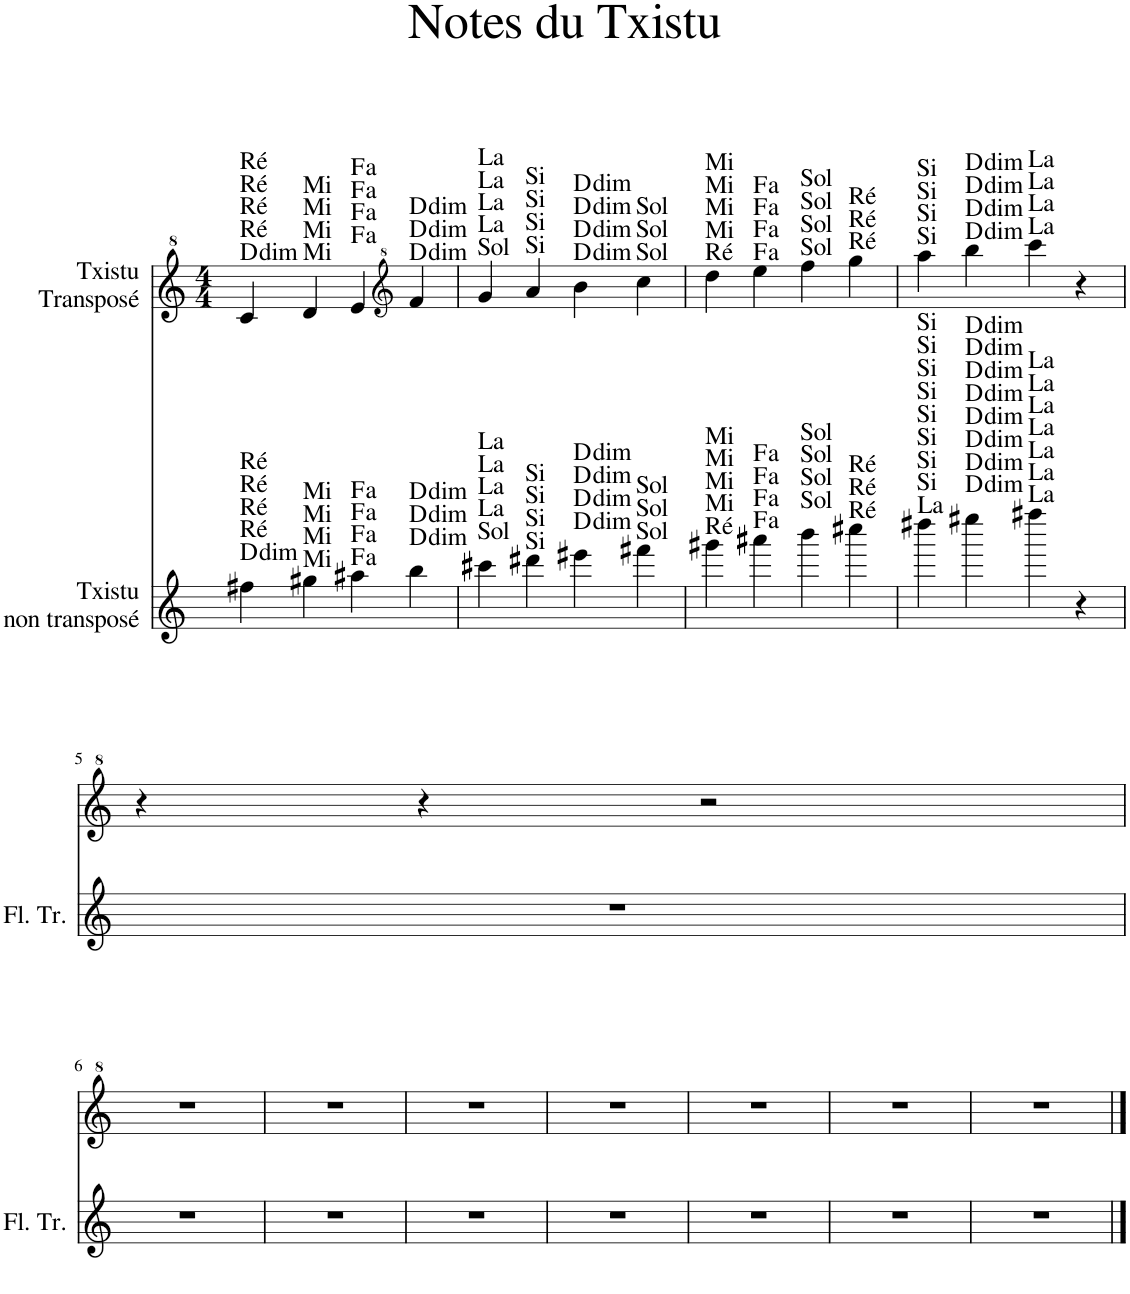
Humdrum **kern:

**kern	**harte	**kern	**harte
*part2	*part2	*part1	*part1
*staff2	*	*staff1	*
*I"Txistu non transposé	*	*I"Txistu Transposé	*
*clefG2	*	*clefG^2	*
*	*	*Trd-3c-6	*
*k[]	*	*k[]	*
*	*	*M4/4	*
=1	=1	=1	=1
!	!LO:H:n=1:kt=dim	!	!
!	!LO:H:n=2:kt=Ré	!	!
!	!LO:H:n=3:kt=Ré	!	!
!	!LO:H:n=4:kt=Ré	!	!
!	!LO:H:n=5:kt=Ré	!	!LO:H:n=1:kt=dim
!	!	!	!LO:H:n=2:kt=Ré
!	!	!	!LO:H:n=3:kt=Ré
!	!	!	!LO:H:n=4:kt=Ré
!	!	!	!LO:H:n=5:kt=Ré
4ff#X\	D:dim N N N N	4cc/	D:dim N N N N
!	!LO:H:n=1:kt=Mi	!	!
!	!LO:H:n=2:kt=Mi	!	!
!	!LO:H:n=3:kt=Mi	!	!
!	!LO:H:n=4:kt=Mi	!	!LO:H:n=1:kt=Mi
!	!	!	!LO:H:n=2:kt=Mi
!	!	!	!LO:H:n=3:kt=Mi
!	!	!	!LO:H:n=4:kt=Mi
4gg#X\	N N N N	4dd/	N N N N
!	!LO:H:n=1:kt=a	!	!
!	!LO:H:n=2:kt=a	!	!
!	!LO:H:n=3:kt=a	!	!
!	!LO:H:n=4:kt=a	!	!LO:H:n=1:kt=a
!	!	!	!LO:H:n=2:kt=a
!	!	!	!LO:H:n=3:kt=a
!	!	!	!LO:H:n=4:kt=a
4aa#X\	. . . .	4ee/	. . . .
*	*	*clefG^2	*
!	!LO:H:n=1:kt=dim	!	!
!	!LO:H:n=2:kt=dim	!	!
!	!LO:H:n=3:kt=dim	!	!LO:H:n=1:kt=dim
!	!	!	!LO:H:n=2:kt=dim
!	!	!	!LO:H:n=3:kt=dim
4bb\	D:dim D:dim D:dim	4ff/	D:dim D:dim D:dim
=2	=2	=2	=2
!	!LO:H:n=1:kt=Sol	!	!
!	!LO:H:n=2:kt=La	!	!
!	!LO:H:n=3:kt=La	!	!
!	!LO:H:n=4:kt=La	!	!
!	!LO:H:n=5:kt=La	!	!LO:H:n=1:kt=Sol
!	!	!	!LO:H:n=2:kt=La
!	!	!	!LO:H:n=3:kt=La
!	!	!	!LO:H:n=4:kt=La
!	!	!	!LO:H:n=5:kt=La
4ccc#X\	N N N N N	4gg/	N N N N N
!	!LO:H:n=1:kt=Si	!	!
!	!LO:H:n=2:kt=Si	!	!
!	!LO:H:n=3:kt=Si	!	!
!	!LO:H:n=4:kt=Si	!	!LO:H:n=1:kt=Si
!	!	!	!LO:H:n=2:kt=Si
!	!	!	!LO:H:n=3:kt=Si
!	!	!	!LO:H:n=4:kt=Si
4ddd#X\	N N N N	4aan/	N N N N
!	!LO:H:n=1:kt=dim	!	!
!	!LO:H:n=2:kt=dim	!	!
!	!LO:H:n=3:kt=dim	!	!
!	!LO:H:n=4:kt=dim	!	!LO:H:n=1:kt=dim
!	!	!	!LO:H:n=2:kt=dim
!	!	!	!LO:H:n=3:kt=dim
!	!	!	!LO:H:n=4:kt=dim
4eee#X\	D:dim D:dim D:dim D:dim	4bb\	D:dim D:dim D:dim D:dim
!	!LO:H:n=1:kt=Sol	!	!
!	!LO:H:n=2:kt=Sol	!	!
!	!LO:H:n=3:kt=Sol	!	!LO:H:n=1:kt=Sol
!	!	!	!LO:H:n=2:kt=Sol
!	!	!	!LO:H:n=3:kt=Sol
4fff#X\	N N N	4ccc\	N N N
=3	=3	=3	=3
!	!LO:H:n=1:kt=Ré	!	!
!	!LO:H:n=2:kt=Mi	!	!
!	!LO:H:n=3:kt=Mi	!	!
!	!LO:H:n=4:kt=Mi	!	!
!	!LO:H:n=5:kt=Mi	!	!LO:H:n=1:kt=Ré
!	!	!	!LO:H:n=2:kt=Mi
!	!	!	!LO:H:n=3:kt=Mi
!	!	!	!LO:H:n=4:kt=Mi
!	!	!	!LO:H:n=5:kt=Mi
4ggg#X\	N N N N N	4ddd\	N N N N N
!	!LO:H:n=1:kt=a	!	!
!	!LO:H:n=2:kt=a	!	!
!	!LO:H:n=3:kt=a	!	!
!	!LO:H:n=4:kt=a	!	!LO:H:n=1:kt=a
!	!	!	!LO:H:n=2:kt=a
!	!	!	!LO:H:n=3:kt=a
!	!	!	!LO:H:n=4:kt=a
4aaa#X\	. . . .	4eee\	. . . .
!	!LO:H:n=1:kt=Sol	!	!
!	!LO:H:n=2:kt=Sol	!	!
!	!LO:H:n=3:kt=Sol	!	!
!	!LO:H:n=4:kt=Sol	!	!LO:H:n=1:kt=Sol
!	!	!	!LO:H:n=2:kt=Sol
!	!	!	!LO:H:n=3:kt=Sol
!	!	!	!LO:H:n=4:kt=Sol
4bbb\	N N N N	4fff\	N N N N
!	!LO:H:n=1:kt=Ré	!	!
!	!LO:H:n=2:kt=Ré	!	!
!	!LO:H:n=3:kt=Ré	!	!LO:H:n=1:kt=Ré
!	!	!	!LO:H:n=2:kt=Ré
!	!	!	!LO:H:n=3:kt=Ré
4cccc#X\	N N N	4ggg\	N N N
=4	=4	=4	=4
!	!LO:H:n=1:kt=La	!	!
!	!LO:H:n=2:kt=Si	!	!
!	!LO:H:n=3:kt=Si	!	!
!	!LO:H:n=4:kt=Si	!	!
!	!LO:H:n=5:kt=Si	!	!
!	!LO:H:n=6:kt=Si	!	!
!	!LO:H:n=7:kt=Si	!	!
!	!LO:H:n=8:kt=Si	!	!
!	!LO:H:n=9:kt=Si	!	!LO:H:n=1:kt=Si
!	!	!	!LO:H:n=2:kt=Si
!	!	!	!LO:H:n=3:kt=Si
!	!	!	!LO:H:n=4:kt=Si
4dddd#X\	N N N N N N N N N	4aaa\	N N N N
!	!LO:H:n=1:kt=dim	!	!
!	!LO:H:n=2:kt=dim	!	!
!	!LO:H:n=3:kt=dim	!	!
!	!LO:H:n=4:kt=dim	!	!
!	!LO:H:n=5:kt=dim	!	!
!	!LO:H:n=6:kt=dim	!	!
!	!LO:H:n=7:kt=dim	!	!
!	!LO:H:n=8:kt=dim	!	!LO:H:n=1:kt=dim
!	!	!	!LO:H:n=2:kt=dim
!	!	!	!LO:H:n=3:kt=dim
!	!	!	!LO:H:n=4:kt=dim
4eeee#X\	D:dim D:dim D:dim D:dim D:dim D:dim D:dim D:dim	4bbb\	D:dim D:dim D:dim D:dim
!	!LO:H:n=1:kt=La	!	!
!	!LO:H:n=2:kt=La	!	!
!	!LO:H:n=3:kt=La	!	!
!	!LO:H:n=4:kt=La	!	!
!	!LO:H:n=5:kt=La	!	!
!	!LO:H:n=6:kt=La	!	!
!	!LO:H:n=7:kt=La	!	!LO:H:n=1:kt=La
!	!	!	!LO:H:n=2:kt=La
!	!	!	!LO:H:n=3:kt=La
!	!	!	!LO:H:n=4:kt=La
4ffff#X\	N N N N N N N	4cccc\	N N N N
4r	.	4r	.
!!LO:LB:g=z
=5	=5	=5	=5
1r	.	4r	.
.	.	4r	.
.	.	2r	.
!!LO:LB:g=z
=6	=6	=6	=6
1r	.	1r	.
=7	=7	=7	=7
1r	.	1r	.
=8	=8	=8	=8
1r	.	1r	.
=9	=9	=9	=9
1r	.	1r	.
=10	=10	=10	=10
1r	.	1r	.
=11	=11	=11	=11
1r	.	1r	.
=12	=12	=12	=12
1r	.	1r	.
==	==	==	==
*-	*-	*-	*-
